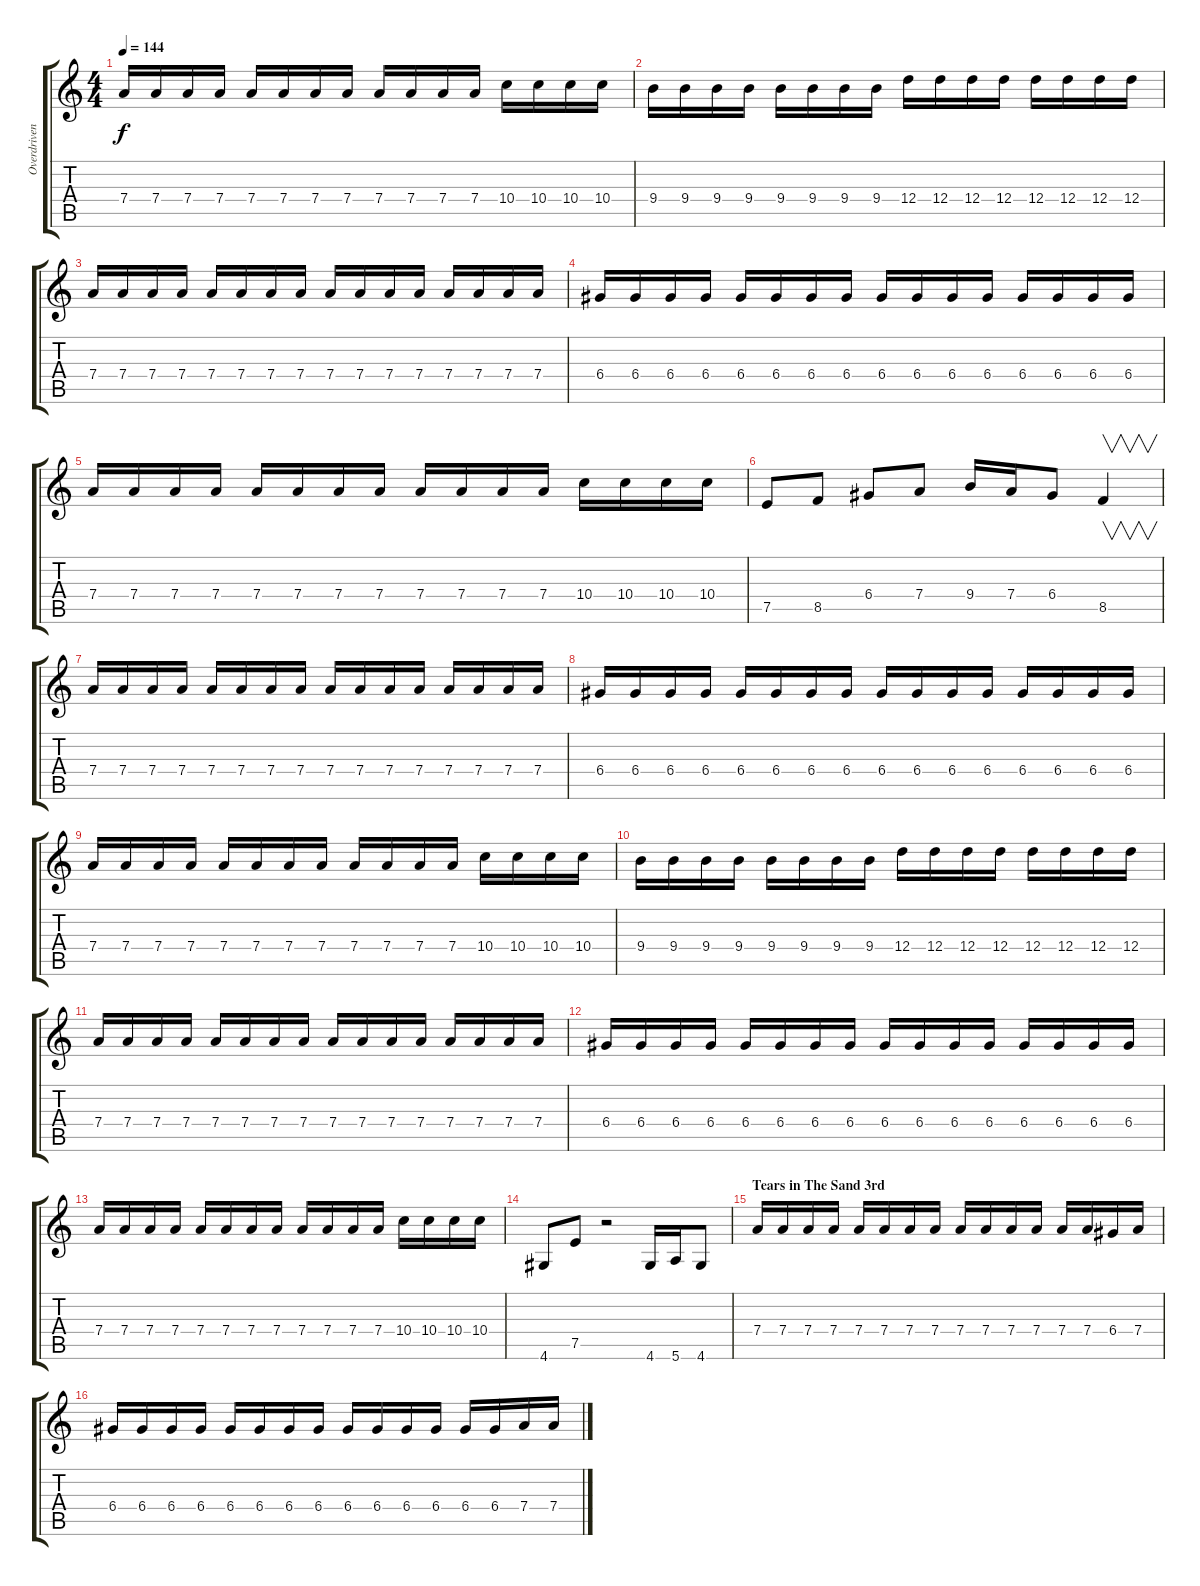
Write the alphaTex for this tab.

\track ("Overdriven Guitar" "Overdriven") {instrument overdrivenguitar}
\staff {score tabs}
\tuning (E4 B3 G3 D3 A2 E2) {hide}
\ts (4 4)
\tempo 144
\clef g2
\ks c
7.4.16{dy f} 7.4.16 7.4.16 7.4.16 7.4.16 7.4.16 7.4.16 7.4.16 7.4.16 7.4.16 7.4.16 7.4.16 10.4.16 10.4.16 10.4.16 10.4.16 |
9.4.16 9.4.16 9.4.16 9.4.16 9.4.16 9.4.16 9.4.16 9.4.16 12.4.16 12.4.16 12.4.16 12.4.16 12.4.16 12.4.16 12.4.16 12.4.16 |
7.4.16 7.4.16 7.4.16 7.4.16 7.4.16 7.4.16 7.4.16 7.4.16 7.4.16 7.4.16 7.4.16 7.4.16 7.4.16 7.4.16 7.4.16 7.4.16 |
6.4.16 6.4.16 6.4.16 6.4.16 6.4.16 6.4.16 6.4.16 6.4.16 6.4.16 6.4.16 6.4.16 6.4.16 6.4.16 6.4.16 6.4.16 6.4.16 |
7.4.16 7.4.16 7.4.16 7.4.16 7.4.16 7.4.16 7.4.16 7.4.16 7.4.16 7.4.16 7.4.16 7.4.16 10.4.16 10.4.16 10.4.16 10.4.16 |
7.5.8 8.5.8 6.4.8 7.4.8 9.4.16 7.4.16 6.4.8 8.5.4{v} |
7.4.16 7.4.16 7.4.16 7.4.16 7.4.16 7.4.16 7.4.16 7.4.16 7.4.16 7.4.16 7.4.16 7.4.16 7.4.16 7.4.16 7.4.16 7.4.16 |
6.4.16 6.4.16 6.4.16 6.4.16 6.4.16 6.4.16 6.4.16 6.4.16 6.4.16 6.4.16 6.4.16 6.4.16 6.4.16 6.4.16 6.4.16 6.4.16 |
7.4.16 7.4.16 7.4.16 7.4.16 7.4.16 7.4.16 7.4.16 7.4.16 7.4.16 7.4.16 7.4.16 7.4.16 10.4.16 10.4.16 10.4.16 10.4.16 |
9.4.16 9.4.16 9.4.16 9.4.16 9.4.16 9.4.16 9.4.16 9.4.16 12.4.16 12.4.16 12.4.16 12.4.16 12.4.16 12.4.16 12.4.16 12.4.16 |
7.4.16 7.4.16 7.4.16 7.4.16 7.4.16 7.4.16 7.4.16 7.4.16 7.4.16 7.4.16 7.4.16 7.4.16 7.4.16 7.4.16 7.4.16 7.4.16 |
6.4.16 6.4.16 6.4.16 6.4.16 6.4.16 6.4.16 6.4.16 6.4.16 6.4.16 6.4.16 6.4.16 6.4.16 6.4.16 6.4.16 6.4.16 6.4.16 |
7.4.16 7.4.16 7.4.16 7.4.16 7.4.16 7.4.16 7.4.16 7.4.16 7.4.16 7.4.16 7.4.16 7.4.16 10.4.16 10.4.16 10.4.16 10.4.16 |
4.6.8 7.5.8 r.2 4.6.16 5.6.16 4.6.8 |
\section ("" "Tears in The Sand 3rd")
7.4.16 7.4.16 7.4.16 7.4.16 7.4.16 7.4.16 7.4.16 7.4.16 7.4.16 7.4.16 7.4.16 7.4.16 7.4.16 7.4.16 6.4.16 7.4.16 |
6.4.16 6.4.16 6.4.16 6.4.16 6.4.16 6.4.16 6.4.16 6.4.16 6.4.16 6.4.16 6.4.16 6.4.16 6.4.16 6.4.16 7.4.16 7.4.16
